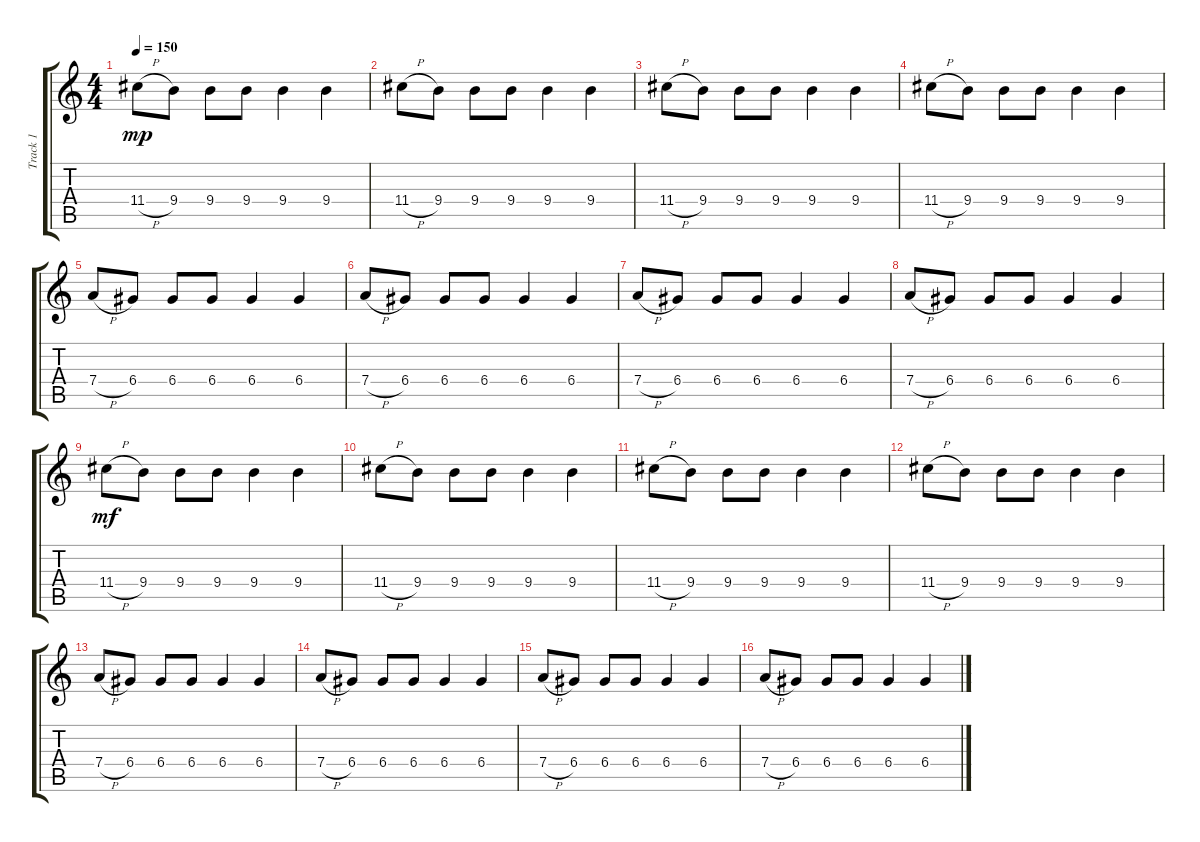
\track ("Track 1" "Track 1") {instrument overdrivenguitar}
\staff {score tabs}
\tuning (E4 B3 G3 D3 A2 E2) {hide}
\ts (4 4)
\tempo 150
\clef g2
\ks c
11.4{h}.8{dy mp} 9.4.8 9.4.8 9.4.8 9.4.4 9.4.4 |
11.4{h}.8 9.4.8 9.4.8 9.4.8 9.4.4 9.4.4 |
11.4{h}.8 9.4.8 9.4.8 9.4.8 9.4.4 9.4.4 |
11.4{h}.8 9.4.8 9.4.8 9.4.8 9.4.4 9.4.4 |
7.4{h}.8 6.4.8 6.4.8 6.4.8 6.4.4 6.4.4 |
7.4{h}.8 6.4.8 6.4.8 6.4.8 6.4.4 6.4.4 |
7.4{h}.8 6.4.8 6.4.8 6.4.8 6.4.4 6.4.4 |
7.4{h}.8 6.4.8 6.4.8 6.4.8 6.4.4 6.4.4 |
11.4{h}.8{dy mf} 9.4.8 9.4.8 9.4.8 9.4.4 9.4.4 |
11.4{h}.8 9.4.8 9.4.8 9.4.8 9.4.4 9.4.4 |
11.4{h}.8 9.4.8 9.4.8 9.4.8 9.4.4 9.4.4 |
11.4{h}.8 9.4.8 9.4.8 9.4.8 9.4.4 9.4.4 |
7.4{h}.8 6.4.8 6.4.8 6.4.8 6.4.4 6.4.4 |
7.4{h}.8 6.4.8 6.4.8 6.4.8 6.4.4 6.4.4 |
7.4{h}.8 6.4.8 6.4.8 6.4.8 6.4.4 6.4.4 |
7.4{h}.8 6.4.8 6.4.8 6.4.8 6.4.4 6.4.4
